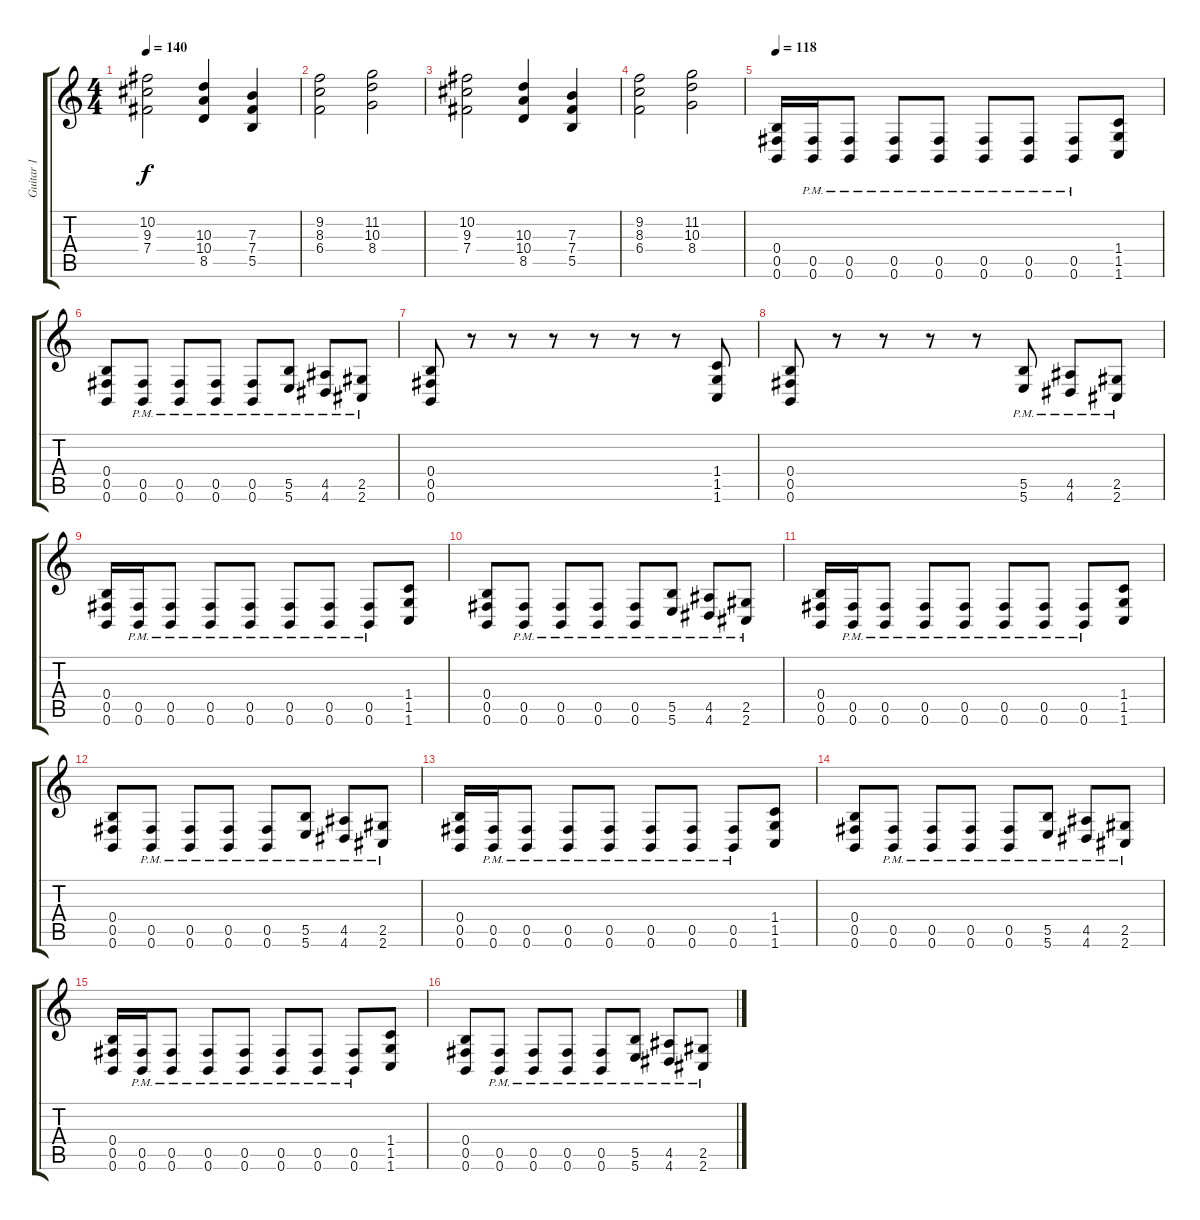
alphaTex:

\track ("Guitar 1" "Guitar 1") {instrument distortionguitar}
\staff {score tabs}
\tuning (Db4 Ab3 E3 B2 Gb2 B1) {hide}
\ts (4 4)
\tempo 140
\clef g2
\ks c
(10.2 9.3 7.4).2{dy f} (10.3 10.4 8.5).4 (7.3 7.4 5.5).4 |
(9.2 8.3 6.4).2 (11.2 10.3 8.4).2 |
(10.2 9.3 7.4).2 (10.3 10.4 8.5).4 (7.3 7.4 5.5).4 |
(9.2 8.3 6.4).2 (11.2 10.3 8.4).2 |
\tempo 118
(0.4 0.5 0.6).16 (0.5{pm} 0.6{pm}).16 (0.5{pm} 0.6{pm}).8 (0.5{pm} 0.6{pm}).8 (0.5{pm} 0.6{pm}).8 (0.5{pm} 0.6{pm}).8 (0.5{pm} 0.6{pm}).8 (0.5{pm} 0.6{pm}).8 (1.4 1.5 1.6).8 |
(0.4 0.5 0.6).8 (0.5{pm} 0.6{pm}).8 (0.5{pm} 0.6{pm}).8 (0.5{pm} 0.6{pm}).8 (0.5{pm} 0.6{pm}).8 (5.5{pm} 5.6{pm}).8 (4.5{pm} 4.6{pm}).8 (2.5{pm} 2.6{pm}).8 |
(0.4 0.5 0.6).8 r.8 r.8 r.8 r.8 r.8 r.8 (1.4 1.5 1.6).8 |
(0.4 0.5 0.6).8 r.8 r.8 r.8 r.8 (5.5{pm} 5.6{pm}).8 (4.5{pm} 4.6{pm}).8 (2.5{pm} 2.6{pm}).8 |
(0.4 0.5 0.6).16 (0.5{pm} 0.6{pm}).16 (0.5{pm} 0.6{pm}).8 (0.5{pm} 0.6{pm}).8 (0.5{pm} 0.6{pm}).8 (0.5{pm} 0.6{pm}).8 (0.5{pm} 0.6{pm}).8 (0.5{pm} 0.6{pm}).8 (1.4 1.5 1.6).8 |
(0.4 0.5 0.6).8 (0.5{pm} 0.6{pm}).8 (0.5{pm} 0.6{pm}).8 (0.5{pm} 0.6{pm}).8 (0.5{pm} 0.6{pm}).8 (5.5{pm} 5.6{pm}).8 (4.5{pm} 4.6{pm}).8 (2.5{pm} 2.6{pm}).8 |
(0.4 0.5 0.6).16 (0.5{pm} 0.6{pm}).16 (0.5{pm} 0.6{pm}).8 (0.5{pm} 0.6{pm}).8 (0.5{pm} 0.6{pm}).8 (0.5{pm} 0.6{pm}).8 (0.5{pm} 0.6{pm}).8 (0.5{pm} 0.6{pm}).8 (1.4 1.5 1.6).8 |
(0.4 0.5 0.6).8 (0.5{pm} 0.6{pm}).8 (0.5{pm} 0.6{pm}).8 (0.5{pm} 0.6{pm}).8 (0.5{pm} 0.6{pm}).8 (5.5{pm} 5.6{pm}).8 (4.5{pm} 4.6{pm}).8 (2.5{pm} 2.6{pm}).8 |
(0.4 0.5 0.6).16 (0.5{pm} 0.6{pm}).16 (0.5{pm} 0.6{pm}).8 (0.5{pm} 0.6{pm}).8 (0.5{pm} 0.6{pm}).8 (0.5{pm} 0.6{pm}).8 (0.5{pm} 0.6{pm}).8 (0.5{pm} 0.6{pm}).8 (1.4 1.5 1.6).8 |
(0.4 0.5 0.6).8 (0.5{pm} 0.6{pm}).8 (0.5{pm} 0.6{pm}).8 (0.5{pm} 0.6{pm}).8 (0.5{pm} 0.6{pm}).8 (5.5{pm} 5.6{pm}).8 (4.5{pm} 4.6{pm}).8 (2.5{pm} 2.6{pm}).8 |
(0.4 0.5 0.6).16 (0.5{pm} 0.6{pm}).16 (0.5{pm} 0.6{pm}).8 (0.5{pm} 0.6{pm}).8 (0.5{pm} 0.6{pm}).8 (0.5{pm} 0.6{pm}).8 (0.5{pm} 0.6{pm}).8 (0.5{pm} 0.6{pm}).8 (1.4 1.5 1.6).8 |
(0.4 0.5 0.6).8 (0.5{pm} 0.6{pm}).8 (0.5{pm} 0.6{pm}).8 (0.5{pm} 0.6{pm}).8 (0.5{pm} 0.6{pm}).8 (5.5{pm} 5.6{pm}).8 (4.5{pm} 4.6{pm}).8 (2.5{pm} 2.6{pm}).8
